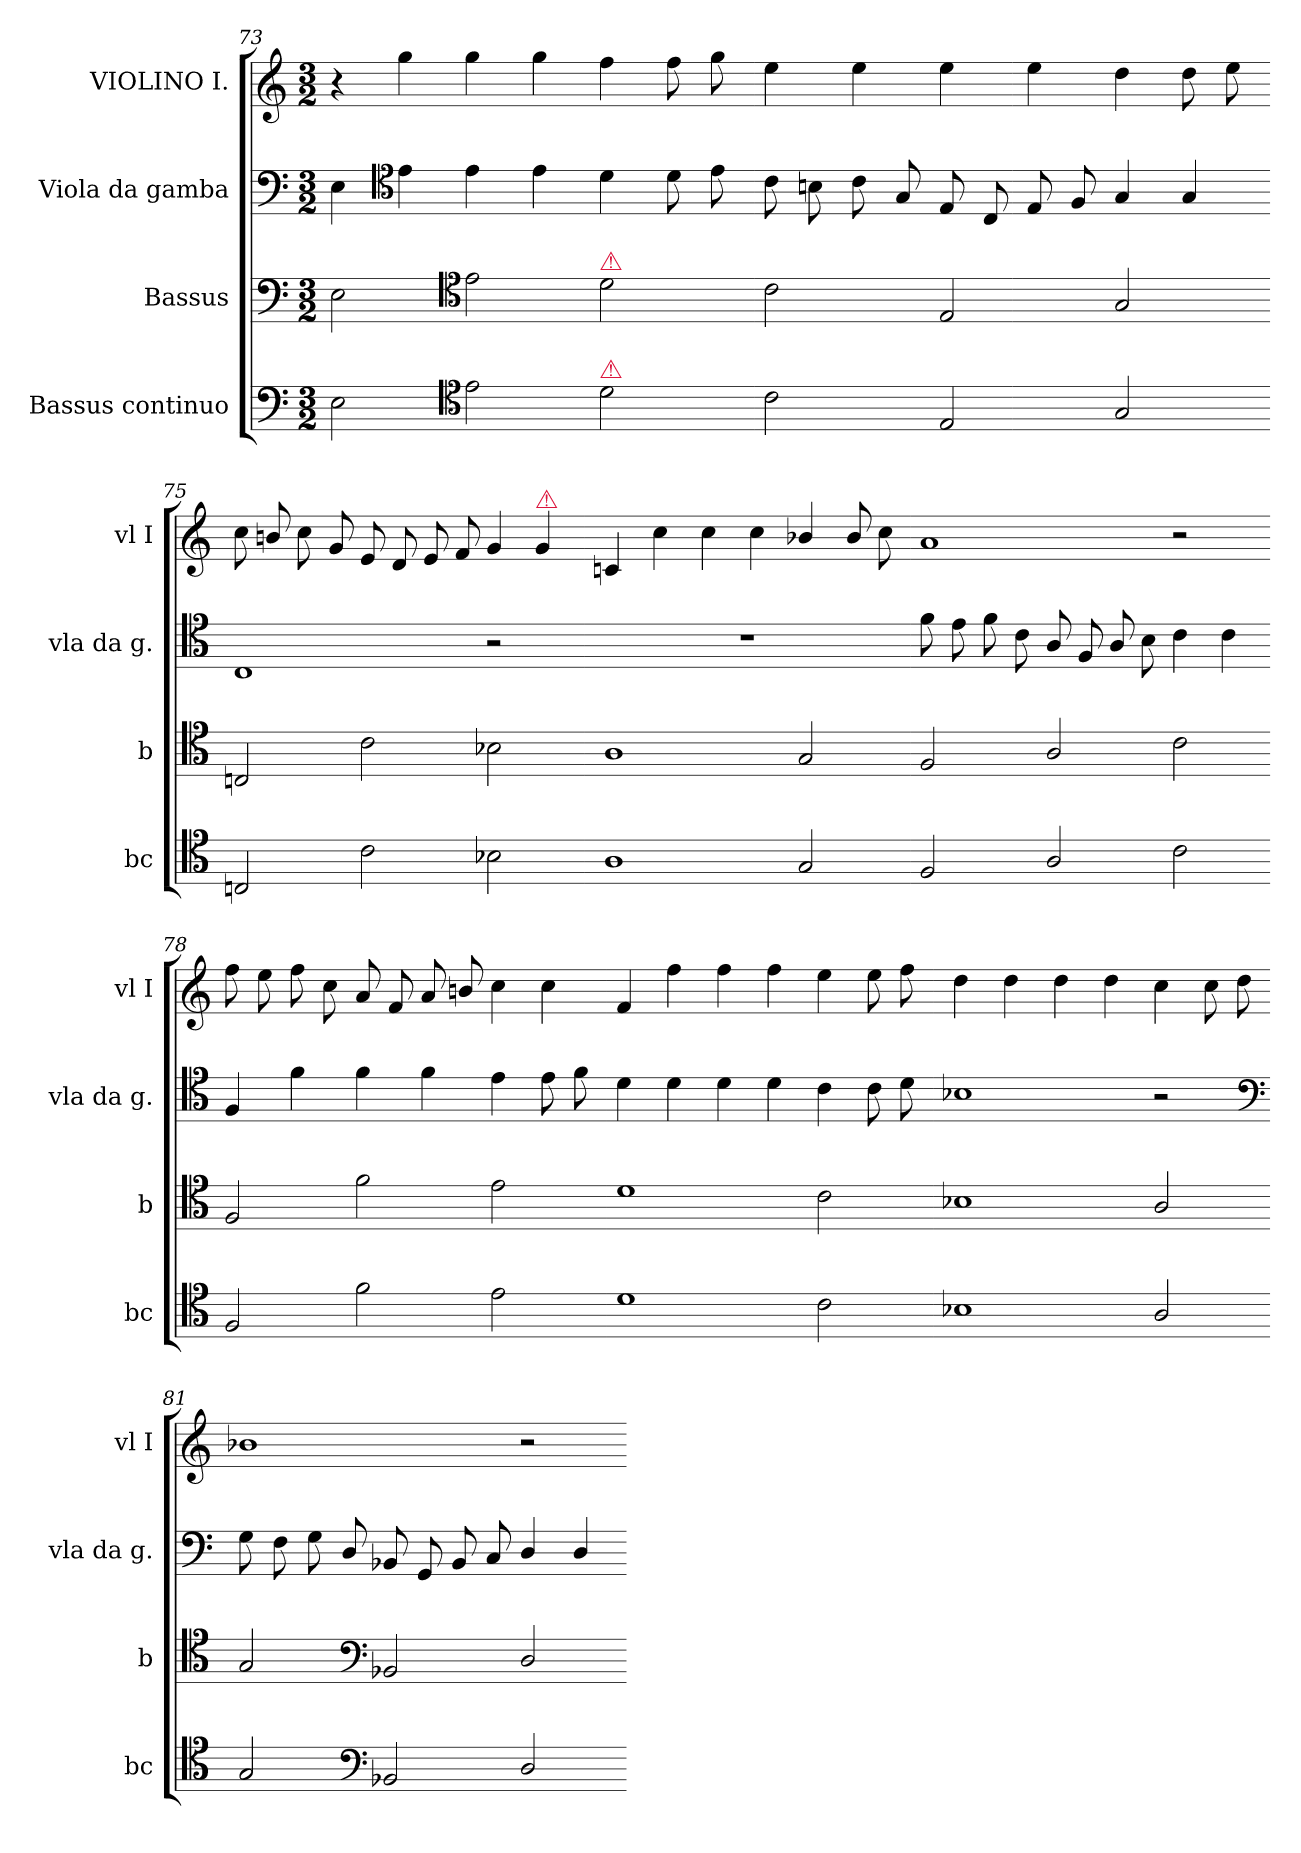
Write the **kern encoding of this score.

**kern	**kern	**kern	**kern
*part4	*part3	*part2	*part1
*staff4	*staff3	*staff2	*staff1
*I"Bassus continuo	*I"Bassus	*I"Viola da gamba	*I"VIOLINO I.
*I'bc	*I'b	*I'vla da g.	*I'vl I
*clefF4	*clefF4	*clefF4	*clefG2
*k[]	*k[]	*k[]	*k[]
*M3/2	*M3/2	*M3/2	*M3/2
=73	=73	=73	=73
2E\	2E\	4E\	4r
*	*	*clefC4	*
.	.	4e\	4gg\
*clefC4	*clefC4	*	*
2e\	2e\	4e\	4gg\
.	.	4e\	4gg\
!	!LO:TX:a:color=crimson:t=⚠	!	!
!LO:TX:a:color=crimson:t=⚠	!	!	!
2d\	2d\	4d\	4ff\
.	.	8d\	8ff\
.	.	8e\	8gg\
=74-	=74-	=74-	=74-
2c\	2c\	8c\	4ee\
.	.	8Bn\	.
.	.	8c\	4ee\
.	.	8G/	.
2E/	2E/	8E/	4ee\
.	.	8C/	.
.	.	8E/	4ee\
.	.	8F/	.
2G/	2G/	4G/	4dd\
.	.	4G/	8dd\
.	.	.	8ee\
=75-	=75-	=75-	=75-
2Cn/	2Cn/	1C	8cc\
.	.	.	8bn/
.	.	.	8cc\
.	.	.	8g/
2c\	2c\	.	8e/
.	.	.	8d/
.	.	.	8e/
.	.	.	8f/
2B-X\	2B-X\	2r	4g/
!	!	!	!LO:TX:a:color=crimson:t=⚠
.	.	.	4g/
=76-	=76-	=76-	=76-
1A	1A	1.r	4cn/
.	.	.	4cc\
.	.	.	4cc\
.	.	.	4cc\
2G/	2G/	.	4b-X/
.	.	.	8b-/
.	.	.	8cc\
=77-	=77-	=77-	=77-
2F/	2F/	8f\	1a
.	.	8e\	.
.	.	8f\	.
.	.	8c\	.
2A/	2A/	8A/	.
.	.	8F/	.
.	.	8A/	.
.	.	8B\	.
2c\	2c\	4c\	2r
.	.	4c\	.
=78-	=78-	=78-	=78-
2F/	2F/	4F/	8ff\
.	.	.	8ee\
.	.	4f\	8ff\
.	.	.	8cc\
2f\	2f\	4f\	8a/
.	.	.	8f/
.	.	4f\	8a/
.	.	.	8bn/
2e\	2e\	4e\	4cc\
.	.	8e\	4cc\
.	.	8f\	.
=79-	=79-	=79-	=79-
1d	1d	4d\	4f/
.	.	4d\	4ff\
.	.	4d\	4ff\
.	.	4d\	4ff\
2c\	2c\	4c\	4ee\
.	.	8c\	8ee\
.	.	8d\	8ff\
=80-	=80-	=80-	=80-
1B-X	1B-X	1B-X	4dd\
.	.	.	4dd\
.	.	.	4dd\
.	.	.	4dd\
2A/	2A/	2r	4cc\
.	.	.	8cc\
.	.	.	8dd\
*	*	*clefF4	*
=81-	=81-	=81-	=81-
2G/	2G/	8G\	1b-X
.	.	8F\	.
.	.	8G\	.
.	.	8D/	.
*clefF4	*clefF4	*	*
2BB-X/	2BB-X/	8BB-X/	.
.	.	8GG/	.
.	.	8BB-/	.
.	.	8C/	.
2D/	2D/	4D/	2r
.	.	4D/	.
=-	=-	=-	=-
*-	*-	*-	*-
